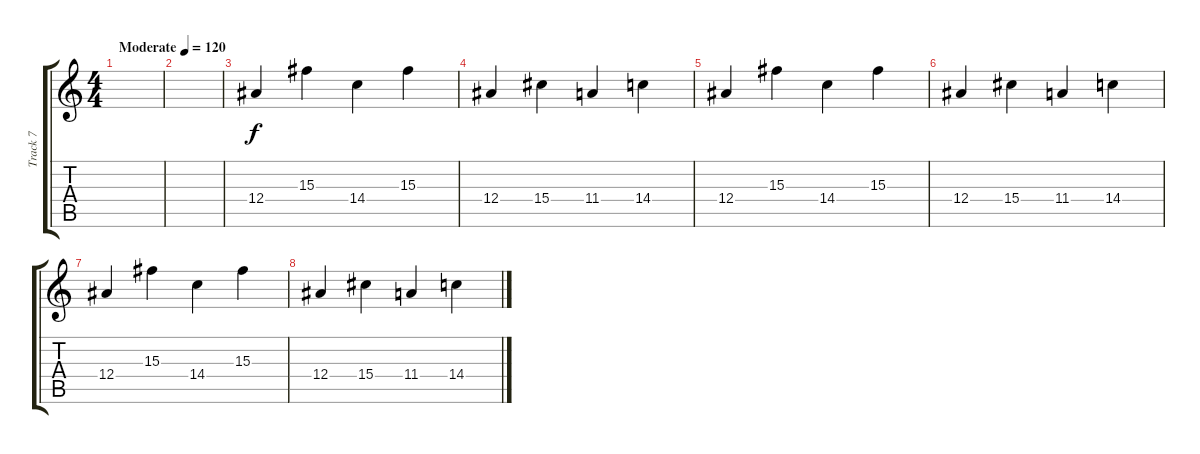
\track ("Track 7" "Track 7") {instrument acousticguitarsteel}
\staff {score tabs}
\tuning (C4 G3 Eb3 Bb2 F2 C2) {hide}
\ts (4 4)
\tempo (120 "Moderate")
\clef g2
\ks c
|
|
12.4.4 15.3.4 14.4.4 15.3.4 |
12.4.4 15.4.4 11.4.4 14.4.4 |
12.4.4 15.3.4 14.4.4 15.3.4 |
12.4.4 15.4.4 11.4.4 14.4.4 |
12.4.4 15.3.4 14.4.4 15.3.4 |
12.4.4 15.4.4 11.4.4 14.4.4
